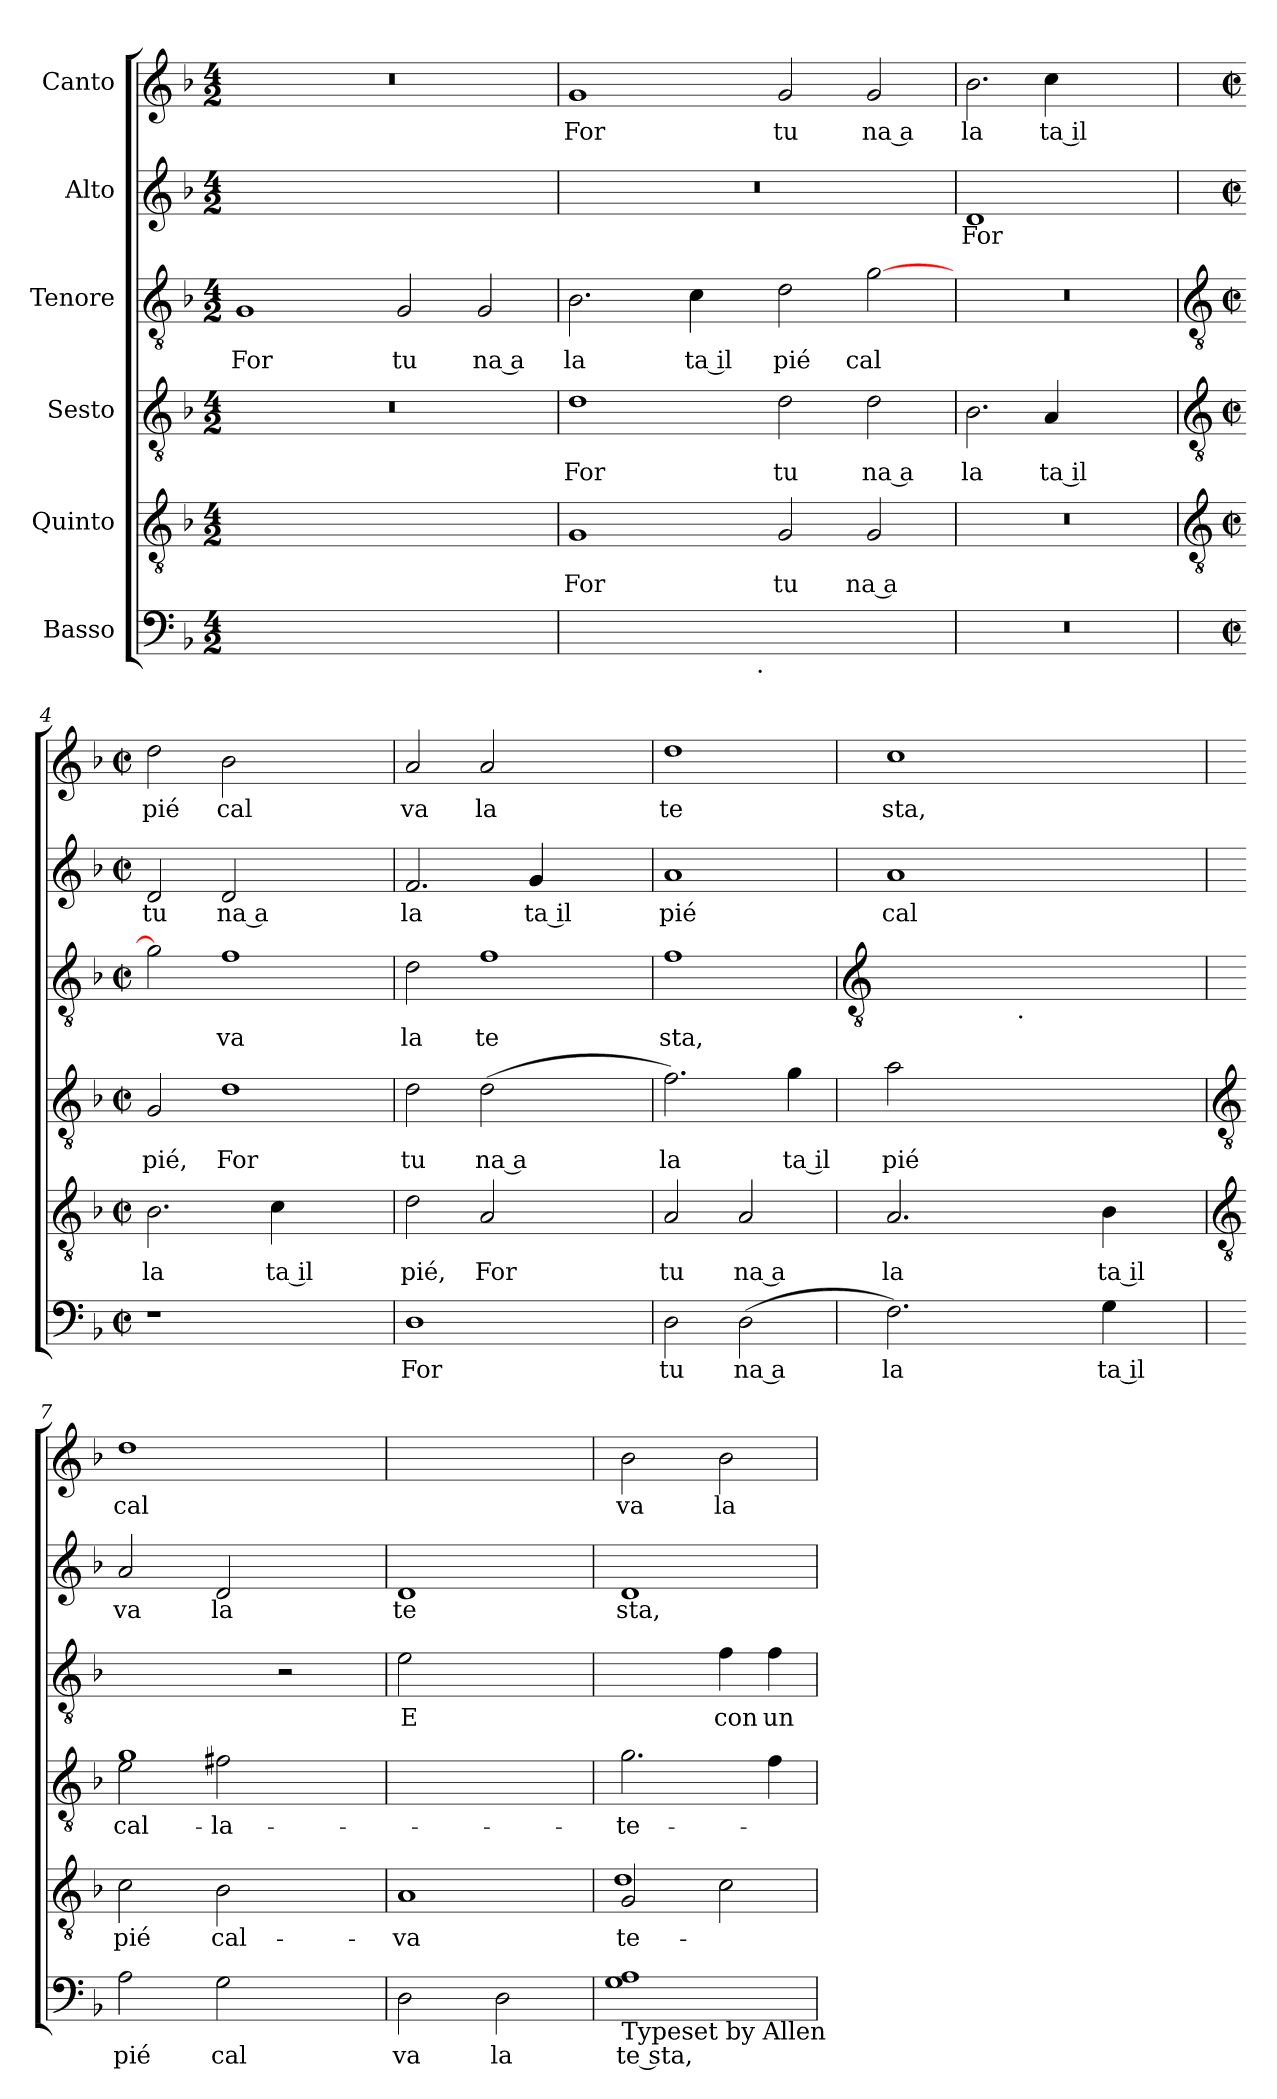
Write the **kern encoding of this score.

**kern	**text	**kern	**text	**kern	**text	**kern	**text	**kern	**text	**kern	**text
*part6	*part6	*part5	*part5	*part4	*part4	*part3	*part3	*part2	*part2	*part1	*part1
*staff6	*staff6	*staff5	*staff5	*staff4	*staff4	*staff3	*staff3	*staff2	*staff2	*staff1	*staff1
*I"Basso	*	*I"Quinto	*	*I"Sesto	*	*I"Tenore	*	*I"Alto	*	*I"Canto	*
*clefF4	*	*clefGv2	*	*clefGv2	*	*clefGv2	*	*clefG2	*	*clefG2	*
*k[b-]	*	*k[b-]	*	*k[b-]	*	*k[b-]	*	*k[b-]	*	*k[b-]	*
*F:	*	*F:	*	*F:	*	*F:	*	*F:	*	*F:	*
*M4/2	*	*M4/2	*	*M4/2	*	*M4/2	*	*M4/2	*	*M4/2	*
=1	=1	=1	=1	=1	=1	=1	=1	=1	=1	=1	=1
!	!	!	!	!	!	!	!LO:LY:b	!	!	!	!
4ryy	.	4ryy	.	0r	.	1G	For	4ryy	.	0r	.
4ryy	.	4ryy	.	.	.	.	.	4ryy	.	.	.
4ryy	.	4ryy	.	.	.	.	.	4ryy	.	.	.
4ryy	.	4ryy	.	.	.	.	.	4ryy	.	.	.
!	!	!	!	!	!	!	!LO:LY:b	!	!	!	!
4ryy	.	4ryy	.	.	.	2G/	tu	4ryy	.	.	.
4ryy	.	4ryy	.	.	.	.	.	4ryy	.	.	.
!	!	!	!	!	!	!	!LO:LY:b	!	!	!	!
4ryy	.	4ryy	.	.	.	2G/	na a	4ryy	.	.	.
4ryy	.	4ryy	.	.	.	.	.	4ryy	.	.	.
=2	=2	=2	=2	=2	=2	=2	=2	=2	=2	=2	=2
!	!	!	!LO:LY:b	!	!LO:LY:b	!	!LO:LY:b	!	!	!	!LO:LY:b
4ryy	.	1G	For	1d	For	2.B-\	la	0r	.	1g	For
4ryy	.	.	.	.	.	.	.	.	.	.	.
4ryy	.	.	.	.	.	.	.	.	.	.	.
!	!	!	!	!	!	!	!LO:LY:b	!	!	!	!
32ryy	.	.	.	.	.	4c\	ta il	.	.	.	.
32ryy	.	.	.	.	.	.	.	.	.	.	.
32ryy	.	.	.	.	.	.	.	.	.	.	.
32ryy	.	.	.	.	.	.	.	.	.	.	.
32ryy	.	.	.	.	.	.	.	.	.	.	.
32ryy	.	.	.	.	.	.	.	.	.	.	.
!LO:TX:b:t=.	!	!	!	!	!	!	!	!	!	!	!
32ryy	.	.	.	.	.	.	.	.	.	.	.
4ryy	.	.	.	.	.	.	.	.	.	.	.
!	!	!	!LO:LY:b	!	!LO:LY:b	!	!LO:LY:b	!	!	!	!LO:LY:b
.	.	2G/	tu	2d\	tu	2d\	pié	.	.	2g/	tu
4ryy	.	.	.	.	.	.	.	.	.	.	.
4ryy	.	.	.	.	.	.	.	.	.	.	.
!	!	!	!LO:LY:b	!	!LO:LY:b	!	!LO:LY:b	!	!	!	!LO:LY:b
.	.	2G/	na a	2d\	na a	[2g\	cal	.	.	2g/	na a
4ryy	.	.	.	.	.	.	.	.	.	.	.
32ryy	.	.	.	.	.	.	.	.	.	.	.
=3	=3	=3	=3	=3	=3	=3	=3	=3	=3	=3	=3
!	!	!	!	!	!LO:LY:b	!	!	!	!LO:LY:b	!	!LO:LY:b
0r	.	0r	.	2.B-\	la	0r	.	1d	For	2.b-\	la
!	!	!	!	!	!LO:LY:b	!	!	!	!	!	!LO:LY:b
.	.	.	.	4A/	ta il	.	.	.	.	4cc\	ta il
.	.	.	.	1ryy	.	.	.	1ryy	.	1ryy	.
!!LO:LB:g=z
=4	=4	=4	=4	=4	=4	=4	=4	=4	=4	=4	=4
*	*	*clefGv2	*	*clefGv2	*	*clefGv2	*	*	*	*	*
*M2/2	*	*M2/2	*	*M2/2	*	*M2/2	*	*M2/2	*	*M2/2	*
*met(c|)	*	*met(c|)	*	*met(c|)	*	*met(c|)	*	*met(c|)	*	*met(c|)	*
!	!	!	!LO:LY:b	!	!LO:LY:b	!	!	!	!LO:LY:b	!	!LO:LY:b
1r	.	2.B-\	la	2G/	pié,	2g\]	.	2d/	tu	2dd\	pié
!	!	!	!	!	!LO:LY:b	!	!LO:LY:b	!	!LO:LY:b	!	!LO:LY:b
.	.	.	.	1d	For	1f	va	2d/	na a	2b-\	cal
!	!	!	!LO:LY:b	!	!	!	!	!	!	!	!
.	.	4c\	ta il	.	.	.	.	.	.	.	.
2ryy	.	2ryy	.	.	.	.	.	2ryy	.	2ryy	.
=4A	=4A	=4A	=4A	=4A	=4A	=4A	=4A	=4A	=4A	=4A	=4A
!	!LO:LY:b	!	!LO:LY:b	!	!LO:LY:b	!	!LO:LY:b	!	!LO:LY:b	!	!LO:LY:b
1D	For	2d\	pié,	2d\	tu	2d\	la	2.f/	la	2a/	va
!	!	!	!LO:LY:b	!	!LO:LY:b	!	!LO:LY:b	!	!	!	!LO:LY:b
.	.	2A/	For	(>2d\	na a	1f	te	.	.	2a/	la
!	!	!	!	!	!	!	!	!	!LO:LY:b	!	!
.	.	.	.	.	.	.	.	4g/	ta il	.	.
2ryy	.	2ryy	.	2ryy	.	.	.	2ryy	.	2ryy	.
=5A	=5A	=5A	=5A	=5A	=5A	=5A	=5A	=5A	=5A	=5A	=5A
!	!LO:LY:b	!	!LO:LY:b	!	!LO:LY:b	!	!LO:LY:b	!	!LO:LY:b	!	!LO:LY:b
2D\	tu	2A/	tu	2.f\)	la	1f	sta,	1a	pié	1dd	te
!	!LO:LY:b	!	!LO:LY:b	!	!	!	!	!	!	!	!
(>2D\	na a	2A/	na a	.	.	.	.	.	.	.	.
!	!	!	!	!	!LO:LY:b	!	!	!	!	!	!
.	.	.	.	4g\	ta il	.	.	.	.	.	.
!!LO:LB:g=z
=6A	=6A	=6A	=6A	=6A	=6A	=6A	=6A	=6A	=6A	=6A	=6A
*	*	*	*	*	*	*clefGv2	*	*	*	*	*
!	!LO:LY:b	!	!LO:LY:b	!	!LO:LY:b	!	!	!	!LO:LY:b	!	!LO:LY:b
2.F\)	la	2.A/	la	2a\	pié	4ryy	.	1a	cal	1cc	sta,
.	.	.	.	.	.	32ryy	.	.	.	.	.
.	.	.	.	.	.	32ryy	.	.	.	.	.
.	.	.	.	.	.	32ryy	.	.	.	.	.
.	.	.	.	.	.	32ryy	.	.	.	.	.
.	.	.	.	.	.	32ryy	.	.	.	.	.
.	.	.	.	.	.	32ryy	.	.	.	.	.
!	!	!	!	!	!	!LO:TX:b:t=.	!	!	!	!	!
.	.	.	.	.	.	32ryy	.	.	.	.	.
.	.	.	.	.	.	4ryy	.	.	.	.	.
.	.	.	.	2ryy	.	.	.	.	.	.	.
.	.	.	.	.	.	4ryy	.	.	.	.	.
!	!LO:LY:b	!	!LO:LY:b	!	!	!	!	!	!	!	!
4G\	ta il	4B-\	ta il	.	.	.	.	.	.	.	.
.	.	.	.	.	.	4ryy	.	.	.	.	.
8..ryy	.	8..ryy	.	8..ryy	.	.	.	8..ryy	.	8..ryy	.
!!LO:LB:g=z
=7	=7	=7	=7	=7	=7	=7	=7	=7	=7	=7	=7
*	*	*clefGv2	*	*clefGv2	*	*	*	*	*	*	*
!	!LO:LY:b	!	!LO:LY:b	!	!LO:LY:b	!	!	!	!	!	!
*	*	*^	*	*^	*	*	*	*	*	*	*
!	!	!	!	!	!	!	!LO:LY:b	!	!	!	!LO:LY:b	!	!LO:LY:b
2A\	pié	2c\	4ryy	pié	1g/	2e\	cal-	4ryy	.	2a/	va	1dd	cal
.	.	.	4ryy	.	.	.	.	4ryy	.	.	.	.	.
!	!LO:LY:b	!	!	!LO:LY:b	!	!	!LO:LY:b	!	!	!	!LO:LY:b	!	!
2G\	cal	2B-\	4ryy	cal-	.	2f#X\	-la	4ryy	.	2d/	la	.	.
.	.	.	4ryy	.	.	.	.	32ryy	.	.	.	.	.
.	.	.	.	.	.	.	.	2r	.	.	.	.	.
4ryy	.	4ryy	4ryy	.	4ryy	4ryy	.	.	.	4ryy	.	4ryy	.
32ryy	.	32ryy	32ryy	.	32ryy	32ryy	.	.	.	32ryy	.	32ryy	.
=8	=8	=8	=8	=8	=8	=8	=8	=8	=8	=8	=8	=8	=8
!	!LO:LY:b	!	!	!LO:LY:b	!	!	!	!	!LO:LY:b	!	!LO:LY:b	!	!
2D\	va	1A/	4ryy	-va	4ryy	4ryy	.	2e\	E	1d	te	4ryy	.
.	.	.	4ryy	.	4ryy	4ryy	.	.	.	.	.	4ryy	.
!	!LO:LY:b	!	!	!	!	!	!	!	!	!	!	!	!
2D\	la	.	4ryy	.	4ryy	4ryy	.	4ryy	.	.	.	4ryy	.
.	.	.	4ryy	.	4ryy	4ryy	.	4ryy	.	.	.	4ryy	.
=9	=9	=9	=9	=9	=9	=9	=9	=9	=9	=9	=9	=9	=9
!LO:TX:b:t=Typeset by Allen	!	!	!	!	!	!	!	!	!	!	!	!	!
!	!LO:LY:b	!	!	!LO:LY:b	!	!	!	!	!	!	!	!	!
!	!	!	!	!LO:LY:b	!	!	!LO:LY:b	!	!	!	!LO:LY:b	!	!LO:LY:b
1G 1A	te sta,	2G/	1d\	te-	2.g\	4ryy	te-	4ryy	.	1d	sta,	2b-\	va
.	.	.	.	.	.	4ryy	.	4ryy	.	.	.	.	.
!	!	!	!	!	!	!	!	!	!LO:LY:b	!	!	!	!LO:LY:b
.	.	2c\	.	.	.	4ryy	.	4f\	con	.	.	2b-\	la
!	!	!	!	!	!	!	!	!	!LO:LY:b	!	!	!	!
.	.	.	.	.	4f\	4ryy	.	4f\	un	.	.	.	.
*	*	*v	*v	*	*	*	*	*	*	*	*	*	*
*	*	*	*	*v	*v	*	*	*	*	*	*	*
=	=	=	=	=	=	=	=	=	=	=	=
*-	*-	*-	*-	*-	*-	*-	*-	*-	*-	*-	*-
